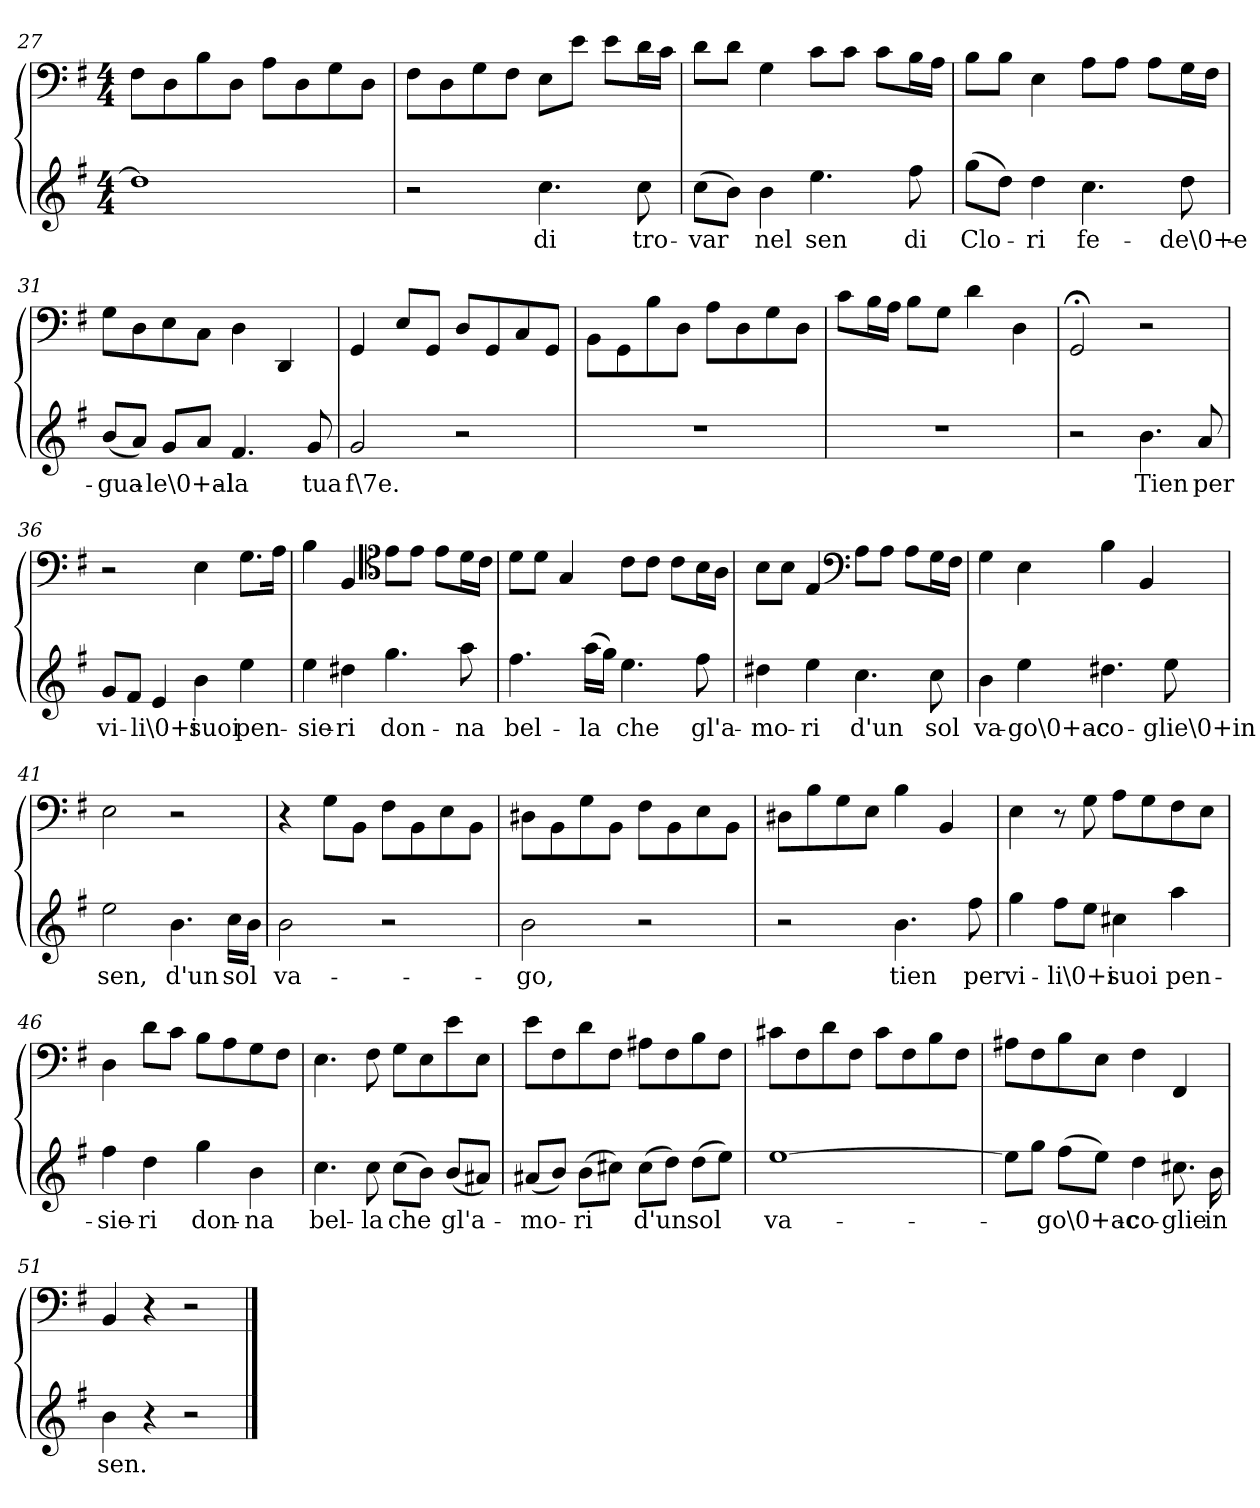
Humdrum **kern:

**kern	**text	**kern
*part1	*part1	*part1
*staff2	*staff2	*staff1
*clefG2	*	*clefF4
*k[f#]	*	*k[f#]
*G:	*	*G:
*M4/4	*	*M4/4
=27	=27	=27
1dd\]	.	8F#\L
.	.	8D\
.	.	8B\
.	.	8D\J
.	.	8A\L
.	.	8D\
.	.	8G\
.	.	8D\J
=28	=28	=28
2r	.	8F#\L
.	.	8D\
.	.	8G\
.	.	8F#\J
4.cc\	di	8E\L
.	.	8e\J
.	.	8e\L
8cc\	tro-	16d\L
.	.	16c\JJ
=29	=29	=29
(8cc\L	-var	8d\L
8b\J)	.	8d\J
4b\	nel	4G\
4.ee\	sen	8c\L
.	.	8c\J
.	.	8c\L
8ff#\	di	16B\L
.	.	16A\JJ
=30	=30	=30
(8gg\L	Clo-	8B\L
8dd\J)	.	8B\J
4dd\	-ri	4E\
4.cc\	fe-	8A\L
.	.	8A\J
.	.	8A\L
8dd\	-de\0+e-	16G\L
.	.	16F#\JJ
=31	=31	=31
(8b/L	-gua-	8G\L
8a/J)	.	8D\
8g/L	-le\0+al-	8E\
8a/J	.	8C\J
4.f#/	-la	4D\
.	.	4DD/
8g/	tua	.
=32	=32	=32
2g/	f\7e.	4GG/
.	.	8E/L
.	.	8GG/J
2r	.	8D/L
.	.	8GG/
.	.	8C/
.	.	8GG/J
=33	=33	=33
1r	.	8BB\L
.	.	8GG\
.	.	8B\
.	.	8D\J
.	.	8A\L
.	.	8D\
.	.	8G\
.	.	8D\J
=34	=34	=34
1r	.	8c\L
.	.	16B\L
.	.	16A\JJ
.	.	8B\L
.	.	8G\J
.	.	4d\
.	.	4D\
=35	=35	=35
2r	.	2GG;</
4.b\	Tien	2r
8a/	per	.
=36	=36	=36
8g/L	vi-	2r
8f#/J	.	.
4e/	-li\0+i	.
4b\	suoi	4E\
4ee\	pen-	8.G\L
.	.	16A\Jk
=37	=37	=37
4ee\	-sie-	4B\
4dd#X\	-ri	4BB/
*	*	*clefC4
4.gg\	don-	8e\L
.	.	8e\J
.	.	8e\L
8aa\	-na	16d\L
.	.	16c\JJ
=38	=38	=38
4.ff#\	bel-	8d\L
.	.	8d\J
.	.	4G/
(16aa\LL	-la	.
16gg\JJ)	.	.
4.ee\	che	8c\L
.	.	8c\J
.	.	8c\L
8ff#\	gl'a-	16B\L
.	.	16A\JJ
=39	=39	=39
4dd#X\	-mo-	8B\L
.	.	8B\J
4ee\	-ri	4E/
*	*	*clefF4
4.cc\	d'un	8A\L
.	.	8A\J
.	.	8A\L
8cc\	sol	16G\L
.	.	16F#\JJ
=40	=40	=40
4b\	va-	4G\
4ee\	-go\0+ac-	4E\
4.dd#X\	-co-	4B\
.	.	4BB/
8ee\	-glie\0+in	.
=41	=41	=41
2ee\	sen,	2E\
4.b\	d'un	2r
16cc\LL	sol	.
16b\JJ	.	.
=42	=42	=42
2b\	va-	4r
.	.	8G\L
.	.	8BB\J
2r	.	8F#\L
.	.	8BB\
.	.	8E\
.	.	8BB\J
=43	=43	=43
2b\	-go,	8D#X\L
.	.	8BB\
.	.	8G\
.	.	8BB\J
2r	.	8F#\L
.	.	8BB\
.	.	8E\
.	.	8BB\J
=44	=44	=44
2r	.	8D#X\L
.	.	8B\
.	.	8G\
.	.	8E\J
4.b\	tien	4B\
.	.	4BB/
8ff#\	per	.
=45	=45	=45
4gg\	vi-	4E\
8ff#\L	-li\0+i	8r
8ee\J	.	8G\
4cc#X\	suoi	8A\L
.	.	8G\
4aa\	pen-	8F#\
.	.	8E\J
=46	=46	=46
4ff#\	-sie-	4D\
4dd\	-ri	8d\L
.	.	8c\J
4gg\	don-	8B\L
.	.	8A\
4b\	-na	8G\
.	.	8F#\J
=47	=47	=47
4.cc\	bel-	4.E\
8cc\	-la	8F#\
(8cc\L	che	8G\L
8b\J)	.	8E\
(8b/L	gl'a-	8e\
8a#X/J)	.	8E\J
=48	=48	=48
(8a#X/L	-mo-	8e\L
8b/J)	.	8F#\
(8b\L	-ri	8d\
8cc#X\J)	.	8F#\J
(8cc#\L	d'un	8A#X\L
8dd\J)	.	8F#\
(8dd\L	sol	8B\
8ee\J)	.	8F#\J
=49	=49	=49
[1ee\	va-	8c#X\L
.	.	8F#\
.	.	8d\
.	.	8F#\J
.	.	8c#\L
.	.	8F#\
.	.	8B\
.	.	8F#\J
=50	=50	=50
8ee\L]	.	8A#X\L
8gg\J	.	8F#\
(8ff#\L	-go\0+ac-	8B\
8ee\J)	.	8E\J
4dd\	-co-	4F#\
8.cc#X\	-glie	4FF#/
16b\	in	.
=51	=51	=51
4b\	sen.	4BB/
4r	.	4r
2r	.	2r
==	==	==
*-	*-	*-
